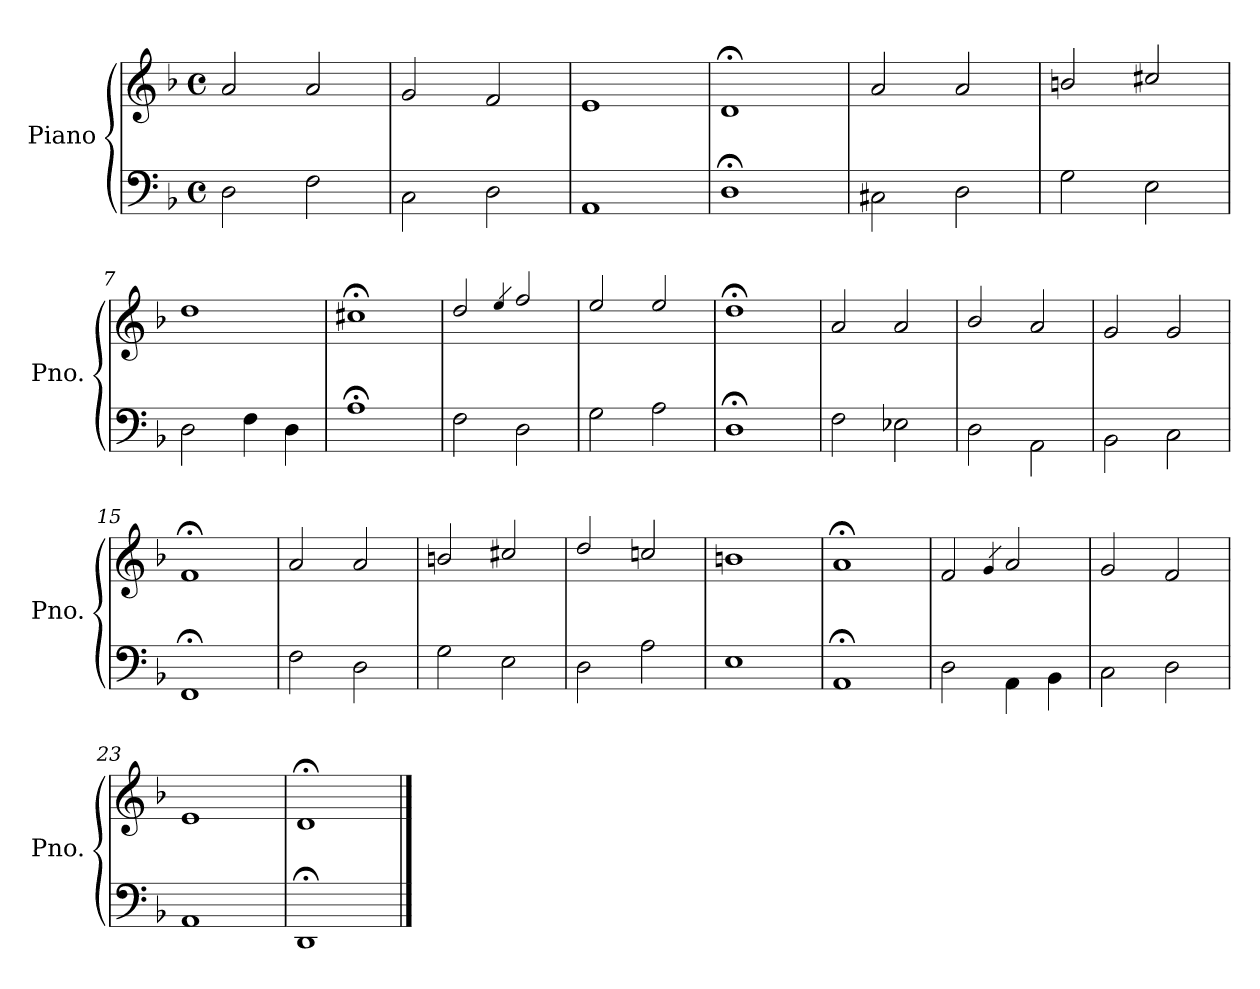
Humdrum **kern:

**kern	**kern
*part1	*part1
*staff2	*staff1
*I"Piano	*
*I'Pno.	*
*clefF4	*clefG2
*k[b-]	*k[b-]
*F:	*F:
*M4/4	*M4/4
*met(c)	*met(c)
=1	=1
2D\	2a/
2F\	2a/
=2	=2
2C\	2g/
2D\	2f/
=3	=3
1AA	1e
=4	=4
1D;	1d;<
=5	=5
2C#X\	2a/
2D\	2a/
=6	=6
2G\	2bn/
2E\	2cc#X/
=7	=7
2D\	1dd
4F\	.
4D\	.
=8	=8
1A;	1cc#X;<
!!LO:LB:g=z
=9	=9
2F\	2dd/
.	4qee/
2D\	2ff/
=10	=10
2G\	2ee/
2A\	2ee/
=11	=11
1D;	1dd;<
=12	=12
2F\	2a/
2E-X\	2a/
=13	=13
2D\	2b-/
2AA\	2a/
=14	=14
2BB-\	2g/
2C\	2g/
=15	=15
1FF;	1f;<
!!LO:LB:g=z
=16	=16
2F\	2a/
2D\	2a/
=17	=17
2G\	2bn/
2E\	2cc#X/
=18	=18
2D\	2dd/
2A\	2ccn/
=19	=19
1E	1bn
=20	=20
1AA;	1a;<
=21	=21
2D\	2f/
.	4qg/
4AA\	2a/
4BB-\	.
=22	=22
2C\	2g/
2D\	2f/
=23	=23
1AA	1e
=24	=24
1DD;	1d;<
==	==
*-	*-
